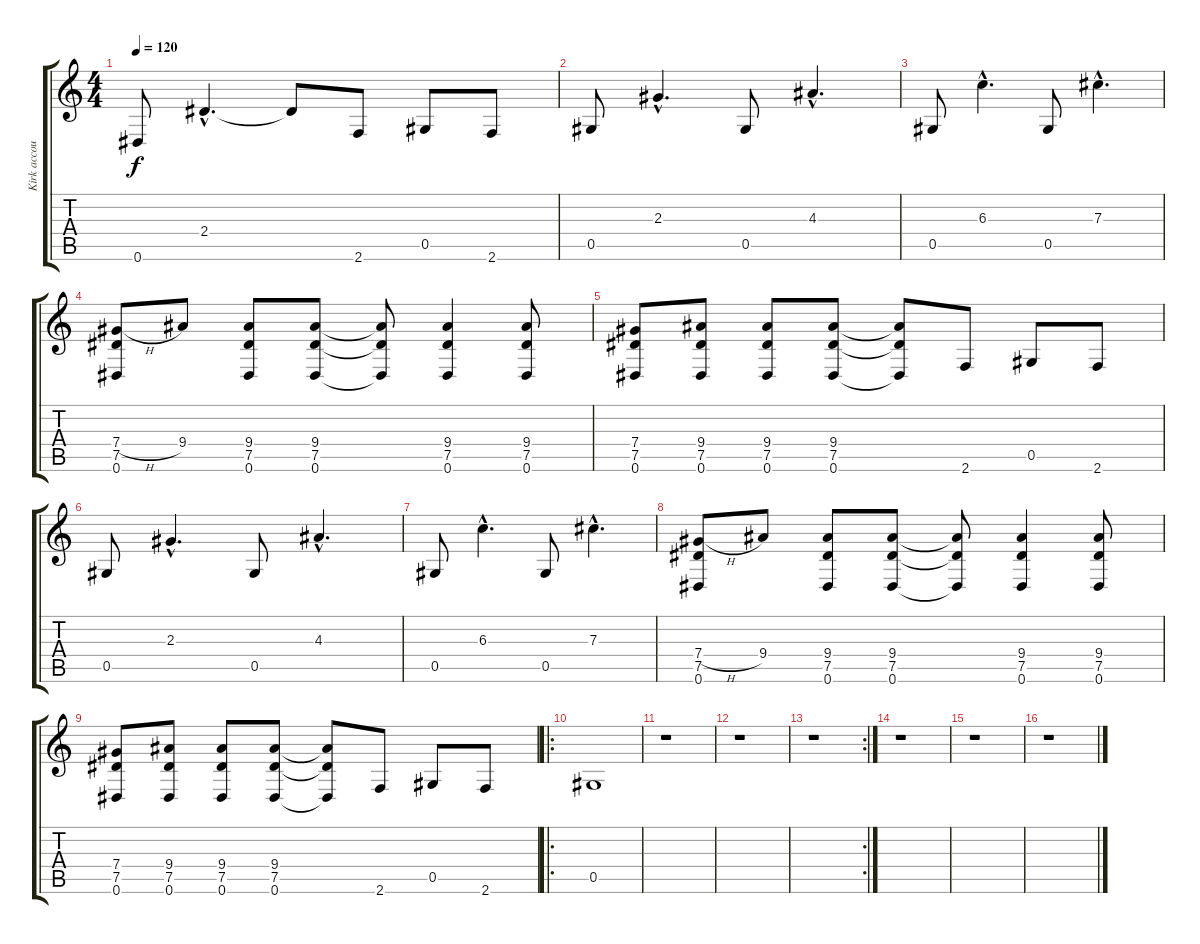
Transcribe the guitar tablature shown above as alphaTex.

\track ("Kirk accoustic" "Kirk accou") {instrument acousticguitarnylon}
\staff {score tabs}
\tuning (Eb4 Bb3 Gb3 Db3 Ab2 Eb2) {hide}
\ts (4 4)
\tempo 120
\clef g2
\ks c
0.6.8{dy f} 2.4{hac}.4{d} 2.4{t}.8 2.6.8 0.5.8 2.6.8 |
0.5.8 2.3{hac}.4{d} 0.5.8 4.3{hac}.4{d} |
0.5.8 6.3{hac}.4{d} 0.5.8 7.3{hac}.4{d} |
(7.4{h} 7.5 0.6).8 9.4.8 (9.4 7.5 0.6).8 (9.4 7.5 0.6).8 (9.4{t} 7.5{t} 0.6{t}).8 (9.4 7.5 0.6).4 (9.4 7.5 0.6).8 |
(7.4 7.5 0.6).8 (9.4 7.5 0.6).8 (9.4 7.5 0.6).8 (9.4 7.5 0.6).8 (9.4{t} 7.5{t} 0.6{t}).8 2.6.8 0.5.8 2.6.8 |
0.5.8 2.3{hac}.4{d} 0.5.8 4.3{hac}.4{d} |
0.5.8 6.3{hac}.4{d} 0.5.8 7.3{hac}.4{d} |
(7.4{h} 7.5 0.6).8 9.4.8 (9.4 7.5 0.6).8 (9.4 7.5 0.6).8 (9.4{t} 7.5{t} 0.6{t}).8 (9.4 7.5 0.6).4 (9.4 7.5 0.6).8 |
(7.4 7.5 0.6).8 (9.4 7.5 0.6).8 (9.4 7.5 0.6).8 (9.4 7.5 0.6).8 (9.4{t} 7.5{t} 0.6{t}).8 2.6.8 0.5.8 2.6.8 |
\ro
0.5.1 |
r.1 |
r.1 |
\rc 2
r.1 |
r.1 |
r.1 |
r.1
